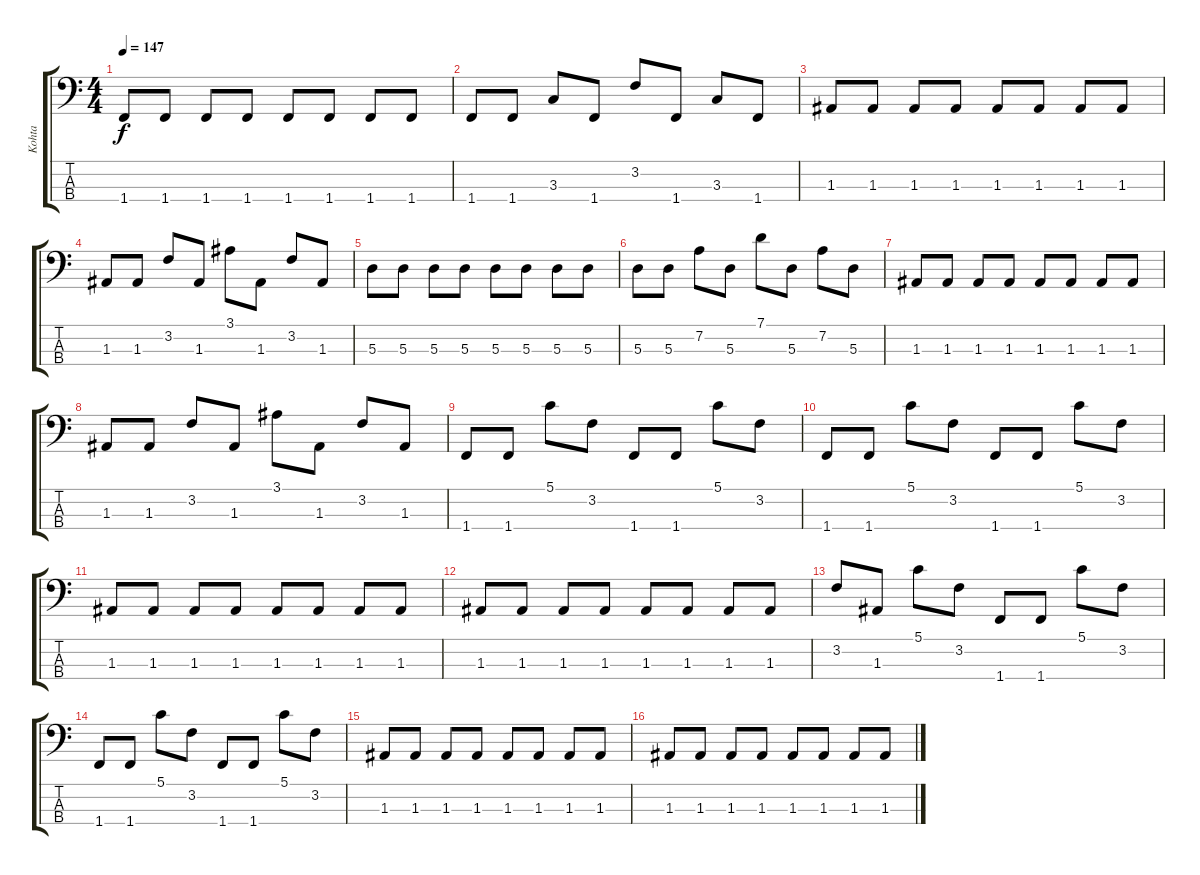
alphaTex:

\track ("Kohta" "Kohta") {instrument electricbasspick}
\staff {score tabs}
\tuning (G2 D2 A1 E1) {hide}
\ts (4 4)
\tempo 147
\clef f4
\ks c
1.4.8{dy f instrument electricbasspick} 1.4.8 1.4.8 1.4.8 1.4.8 1.4.8 1.4.8 1.4.8 |
1.4.8 1.4.8 3.3.8 1.4.8 3.2.8 1.4.8 3.3.8 1.4.8 |
1.3.8 1.3.8 1.3.8 1.3.8 1.3.8 1.3.8 1.3.8 1.3.8 |
1.3.8 1.3.8 3.2.8 1.3.8 3.1.8 1.3.8 3.2.8 1.3.8 |
5.3.8 5.3.8 5.3.8 5.3.8 5.3.8 5.3.8 5.3.8 5.3.8 |
5.3.8 5.3.8 7.2.8 5.3.8 7.1.8 5.3.8 7.2.8 5.3.8 |
1.3.8 1.3.8 1.3.8 1.3.8 1.3.8 1.3.8 1.3.8 1.3.8 |
1.3.8 1.3.8 3.2.8 1.3.8 3.1.8 1.3.8 3.2.8 1.3.8 |
1.4.8 1.4.8 5.1.8 3.2.8 1.4.8 1.4.8 5.1.8 3.2.8 |
1.4.8 1.4.8 5.1.8 3.2.8 1.4.8 1.4.8 5.1.8 3.2.8 |
1.3.8 1.3.8 1.3.8 1.3.8 1.3.8 1.3.8 1.3.8 1.3.8 |
1.3.8 1.3.8 1.3.8 1.3.8 1.3.8 1.3.8 1.3.8 1.3.8 |
3.2.8 1.3.8 5.1.8 3.2.8 1.4.8 1.4.8 5.1.8 3.2.8 |
1.4.8 1.4.8 5.1.8 3.2.8 1.4.8 1.4.8 5.1.8 3.2.8 |
1.3.8 1.3.8 1.3.8 1.3.8 1.3.8 1.3.8 1.3.8 1.3.8 |
1.3.8 1.3.8 1.3.8 1.3.8 1.3.8 1.3.8 1.3.8 1.3.8
